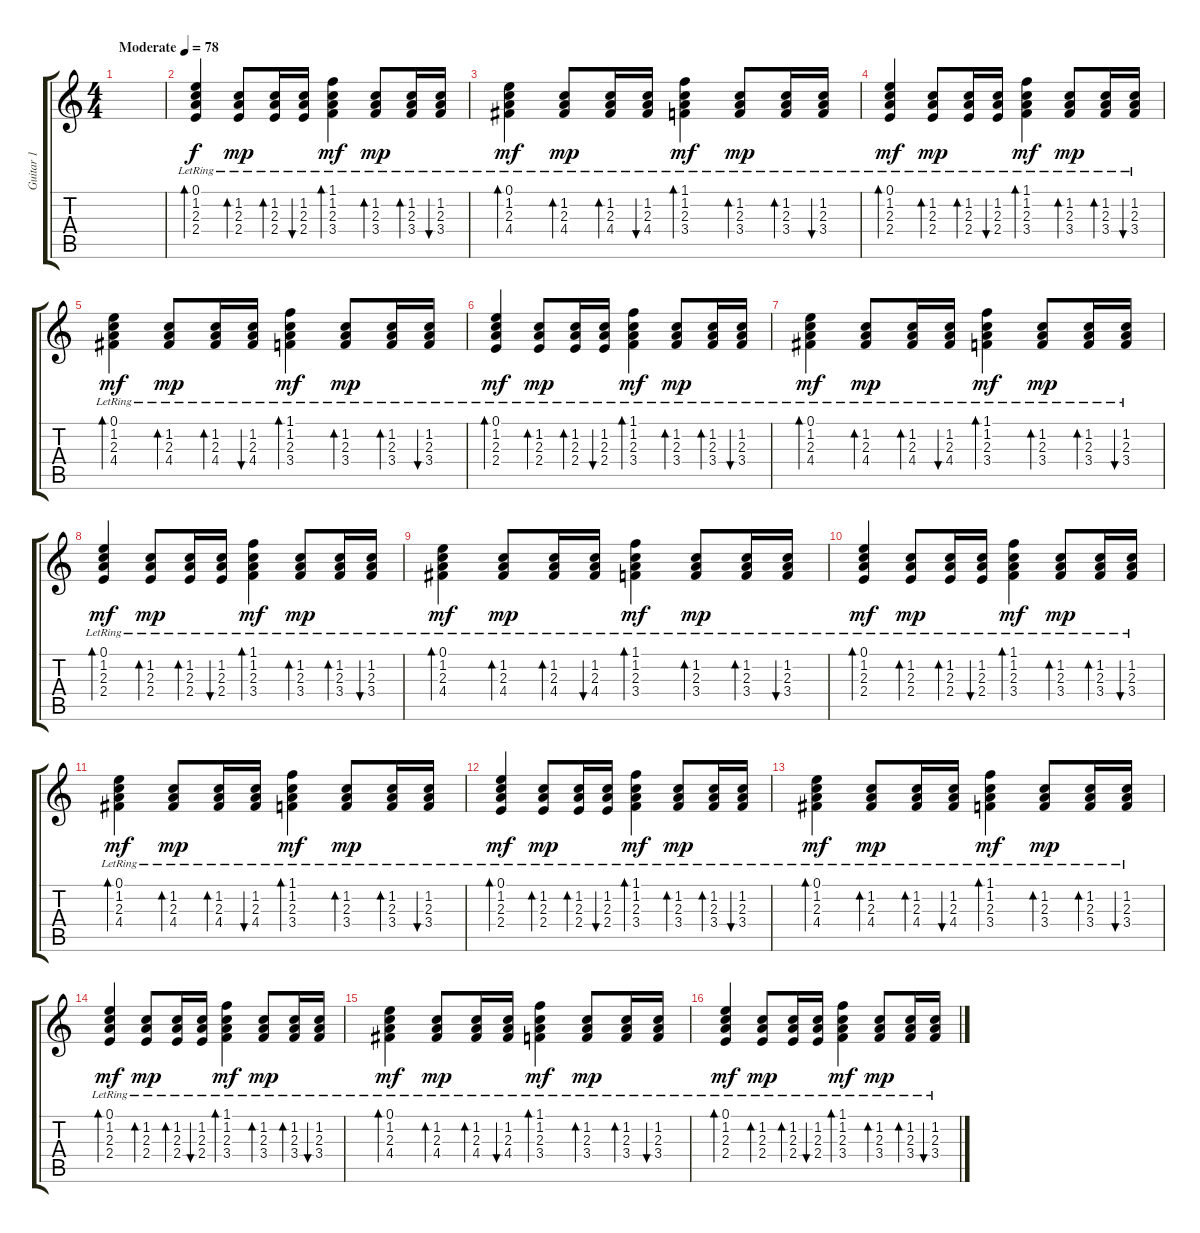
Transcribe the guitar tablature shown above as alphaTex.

\track ("Guitar 1" "Guitar 1") {instrument acousticguitarsteel}
\staff {score tabs}
\tuning (E4 B3 G3 D3 A2 E2) {hide}
\ts (4 4)
\tempo (78 "Moderate")
\clef g2
\ks c
|
(0.1{lr} 1.2{lr} 2.3{lr} 2.4{lr}).4{bd 30} (1.2{lr} 2.3{lr} 2.4{lr}).8{bd 30 dy mp} (1.2{lr} 2.3{lr} 2.4{lr}).16{bd 30} (1.2{lr} 2.3{lr} 2.4{lr}).16{bu 30} (1.1{lr} 1.2{lr} 2.3{lr} 3.4{lr}).4{bd 30 dy mf} (1.2{lr} 2.3{lr} 3.4{lr}).8{bd 30 dy mp} (1.2{lr} 2.3{lr} 3.4{lr}).16{bd 30} (1.2{lr} 2.3{lr} 3.4{lr}).16{bu 30} |
(0.1{lr} 1.2{lr} 2.3{lr} 4.4{lr}).4{bd 30 dy mf} (1.2{lr} 2.3{lr} 4.4{lr}).8{bd 30 dy mp} (1.2{lr} 2.3{lr} 4.4{lr}).16{bd 30} (1.2{lr} 2.3{lr} 4.4{lr}).16{bu 30} (1.1{lr} 1.2{lr} 2.3{lr} 3.4{lr}).4{bd 30 dy mf} (1.2{lr} 2.3{lr} 3.4{lr}).8{bd 30 dy mp} (1.2{lr} 2.3{lr} 3.4{lr}).16{bd 30} (1.2{lr} 2.3{lr} 3.4{lr}).16{bu 30} |
(0.1{lr} 1.2{lr} 2.3{lr} 2.4{lr}).4{bd 30 dy mf} (1.2{lr} 2.3{lr} 2.4{lr}).8{bd 30 dy mp} (1.2{lr} 2.3{lr} 2.4{lr}).16{bd 30} (1.2{lr} 2.3{lr} 2.4{lr}).16{bu 30} (1.1{lr} 1.2{lr} 2.3{lr} 3.4{lr}).4{bd 30 dy mf} (1.2{lr} 2.3{lr} 3.4{lr}).8{bd 30 dy mp} (1.2{lr} 2.3{lr} 3.4{lr}).16{bd 30} (1.2{lr} 2.3{lr} 3.4{lr}).16{bu 30} |
(0.1{lr} 1.2{lr} 2.3{lr} 4.4{lr}).4{bd 30 dy mf} (1.2{lr} 2.3{lr} 4.4{lr}).8{bd 30 dy mp} (1.2{lr} 2.3{lr} 4.4{lr}).16{bd 30} (1.2{lr} 2.3{lr} 4.4{lr}).16{bu 30} (1.1{lr} 1.2{lr} 2.3{lr} 3.4{lr}).4{bd 30 dy mf} (1.2{lr} 2.3{lr} 3.4{lr}).8{bd 30 dy mp} (1.2{lr} 2.3{lr} 3.4{lr}).16{bd 30} (1.2{lr} 2.3{lr} 3.4{lr}).16{bu 30} |
(0.1{lr} 1.2{lr} 2.3{lr} 2.4{lr}).4{bd 30 dy mf} (1.2{lr} 2.3{lr} 2.4{lr}).8{bd 30 dy mp} (1.2{lr} 2.3{lr} 2.4{lr}).16{bd 30} (1.2{lr} 2.3{lr} 2.4{lr}).16{bu 30} (1.1{lr} 1.2{lr} 2.3{lr} 3.4{lr}).4{bd 30 dy mf} (1.2{lr} 2.3{lr} 3.4{lr}).8{bd 30 dy mp} (1.2{lr} 2.3{lr} 3.4{lr}).16{bd 30} (1.2{lr} 2.3{lr} 3.4{lr}).16{bu 30} |
(0.1{lr} 1.2{lr} 2.3{lr} 4.4{lr}).4{bd 30 dy mf} (1.2{lr} 2.3{lr} 4.4{lr}).8{bd 30 dy mp} (1.2{lr} 2.3{lr} 4.4{lr}).16{bd 30} (1.2{lr} 2.3{lr} 4.4{lr}).16{bu 30} (1.1{lr} 1.2{lr} 2.3{lr} 3.4{lr}).4{bd 30 dy mf} (1.2{lr} 2.3{lr} 3.4{lr}).8{bd 30 dy mp} (1.2{lr} 2.3{lr} 3.4{lr}).16{bd 30} (1.2{lr} 2.3{lr} 3.4{lr}).16{bu 30} |
(0.1{lr} 1.2{lr} 2.3{lr} 2.4{lr}).4{bd 30 dy mf} (1.2{lr} 2.3{lr} 2.4{lr}).8{bd 30 dy mp} (1.2{lr} 2.3{lr} 2.4{lr}).16{bd 30} (1.2{lr} 2.3{lr} 2.4{lr}).16{bu 30} (1.1{lr} 1.2{lr} 2.3{lr} 3.4{lr}).4{bd 30 dy mf} (1.2{lr} 2.3{lr} 3.4{lr}).8{bd 30 dy mp} (1.2{lr} 2.3{lr} 3.4{lr}).16{bd 30} (1.2{lr} 2.3{lr} 3.4{lr}).16{bu 30} |
(0.1 1.2{lr} 2.3{lr} 4.4{lr}).4{bd 30 dy mf} (1.2{lr} 2.3{lr} 4.4{lr}).8{bd 30 dy mp} (1.2{lr} 2.3{lr} 4.4{lr}).16{bd 30} (1.2{lr} 2.3{lr} 4.4{lr}).16{bu 30} (1.1{lr} 1.2{lr} 2.3{lr} 3.4{lr}).4{bd 30 dy mf} (1.2{lr} 2.3{lr} 3.4{lr}).8{bd 30 dy mp} (1.2{lr} 2.3{lr} 3.4{lr}).16{bd 30} (1.2{lr} 2.3{lr} 3.4{lr}).16{bu 30} |
(0.1{lr} 1.2{lr} 2.3{lr} 2.4{lr}).4{bd 30 dy mf} (1.2{lr} 2.3{lr} 2.4{lr}).8{bd 30 dy mp} (1.2{lr} 2.3{lr} 2.4{lr}).16{bd 30} (1.2{lr} 2.3{lr} 2.4{lr}).16{bu 30} (1.1{lr} 1.2{lr} 2.3{lr} 3.4{lr}).4{bd 30 dy mf} (1.2{lr} 2.3{lr} 3.4{lr}).8{bd 30 dy mp} (1.2{lr} 2.3{lr} 3.4{lr}).16{bd 30} (1.2{lr} 2.3{lr} 3.4{lr}).16{bu 30} |
(0.1{lr} 1.2{lr} 2.3{lr} 4.4{lr}).4{bd 30 dy mf} (1.2{lr} 2.3{lr} 4.4{lr}).8{bd 30 dy mp} (1.2{lr} 2.3{lr} 4.4{lr}).16{bd 30} (1.2{lr} 2.3{lr} 4.4{lr}).16{bu 30} (1.1{lr} 1.2{lr} 2.3{lr} 3.4{lr}).4{bd 30 dy mf} (1.2{lr} 2.3{lr} 3.4{lr}).8{bd 30 dy mp} (1.2{lr} 2.3{lr} 3.4{lr}).16{bd 30} (1.2{lr} 2.3{lr} 3.4{lr}).16{bu 30} |
(0.1{lr} 1.2{lr} 2.3{lr} 2.4{lr}).4{bd 30 dy mf} (1.2{lr} 2.3{lr} 2.4{lr}).8{bd 30 dy mp} (1.2{lr} 2.3{lr} 2.4{lr}).16{bd 30} (1.2{lr} 2.3{lr} 2.4{lr}).16{bu 30} (1.1{lr} 1.2{lr} 2.3{lr} 3.4{lr}).4{bd 30 dy mf} (1.2{lr} 2.3{lr} 3.4{lr}).8{bd 30 dy mp} (1.2{lr} 2.3{lr} 3.4{lr}).16{bd 30} (1.2{lr} 2.3{lr} 3.4{lr}).16{bu 30} |
(0.1{lr} 1.2{lr} 2.3{lr} 4.4{lr}).4{bd 30 dy mf} (1.2{lr} 2.3{lr} 4.4{lr}).8{bd 30 dy mp} (1.2{lr} 2.3{lr} 4.4{lr}).16{bd 30} (1.2{lr} 2.3{lr} 4.4{lr}).16{bu 30} (1.1{lr} 1.2{lr} 2.3{lr} 3.4{lr}).4{bd 30 dy mf} (1.2{lr} 2.3{lr} 3.4{lr}).8{bd 30 dy mp} (1.2{lr} 2.3{lr} 3.4{lr}).16{bd 30} (1.2{lr} 2.3{lr} 3.4{lr}).16{bu 30} |
(0.1{lr} 1.2{lr} 2.3{lr} 2.4{lr}).4{bd 30 dy mf} (1.2{lr} 2.3{lr} 2.4{lr}).8{bd 30 dy mp} (1.2{lr} 2.3{lr} 2.4{lr}).16{bd 30} (1.2{lr} 2.3{lr} 2.4{lr}).16{bu 30} (1.1{lr} 1.2{lr} 2.3{lr} 3.4{lr}).4{bd 30 dy mf} (1.2{lr} 2.3{lr} 3.4{lr}).8{bd 30 dy mp} (1.2{lr} 2.3{lr} 3.4{lr}).16{bd 30} (1.2{lr} 2.3{lr} 3.4{lr}).16{bu 30} |
(0.1{lr} 1.2{lr} 2.3{lr} 4.4{lr}).4{bd 30 dy mf} (1.2{lr} 2.3{lr} 4.4{lr}).8{bd 30 dy mp} (1.2{lr} 2.3{lr} 4.4{lr}).16{bd 30} (1.2{lr} 2.3{lr} 4.4{lr}).16{bu 30} (1.1{lr} 1.2{lr} 2.3{lr} 3.4{lr}).4{bd 30 dy mf} (1.2{lr} 2.3{lr} 3.4{lr}).8{bd 30 dy mp} (1.2{lr} 2.3{lr} 3.4{lr}).16{bd 30} (1.2{lr} 2.3{lr} 3.4{lr}).16{bu 30} |
(0.1{lr} 1.2{lr} 2.3{lr} 2.4{lr}).4{bd 30 dy mf} (1.2{lr} 2.3{lr} 2.4{lr}).8{bd 30 dy mp} (1.2{lr} 2.3{lr} 2.4{lr}).16{bd 30} (1.2{lr} 2.3{lr} 2.4{lr}).16{bu 30} (1.1{lr} 1.2{lr} 2.3{lr} 3.4{lr}).4{bd 30 dy mf} (1.2{lr} 2.3{lr} 3.4{lr}).8{bd 30 dy mp} (1.2{lr} 2.3{lr} 3.4{lr}).16{bd 30} (1.2{lr} 2.3{lr} 3.4{lr}).16{bu 30}
